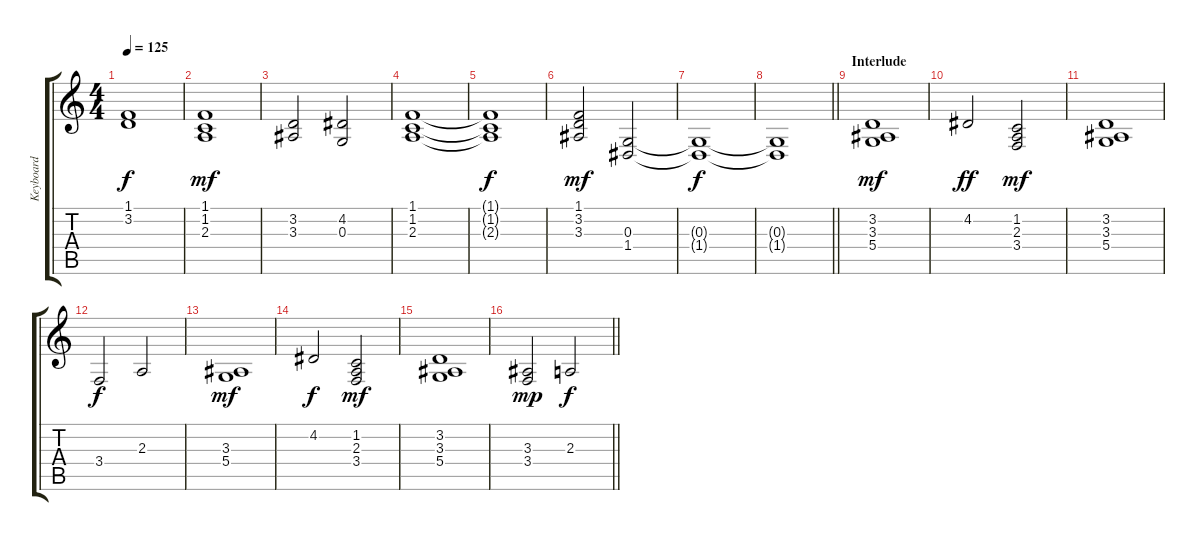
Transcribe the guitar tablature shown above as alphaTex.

\track ("Keyboard" "Keyboard") {instrument pad2warm}
\staff {score tabs}
\tuning (E4 B3 G3 D3 A2 E2) {hide}
\ts (4 4)
\tempo 125
\clef g2
\ks c
(1.1{t} 3.2{t}).1{dy f} |
(1.1 1.2 2.3).1{dy mf} |
(3.2 3.3).2 (4.2 0.3).2 |
(1.1 1.2 2.3).1 |
(1.1{t} 1.2{t} 2.3{t}).1{dy f} |
(1.1 3.2 3.3).2{dy mf} (0.3 1.4).2 |
(0.3{t} 1.4{t}).1{dy f} |
\barLineRight lightlight
(0.3{t} 1.4{t}).1 |
\section ("" "Interlude")
(3.2 3.3 5.4).1{dy mf} |
4.2.2{dy ff} (1.2 2.3 3.4).2{dy mf} |
(3.2 3.3 5.4).1 |
3.4.2{dy f} 2.3.2 |
(3.3 5.4).1{dy mf} |
4.2.2{dy f} (1.2 2.3 3.4).2{dy mf} |
(3.2 3.3 5.4).1 |
\barLineRight lightlight
(3.3 3.4).2{dy mp} 2.3.2{dy f}
